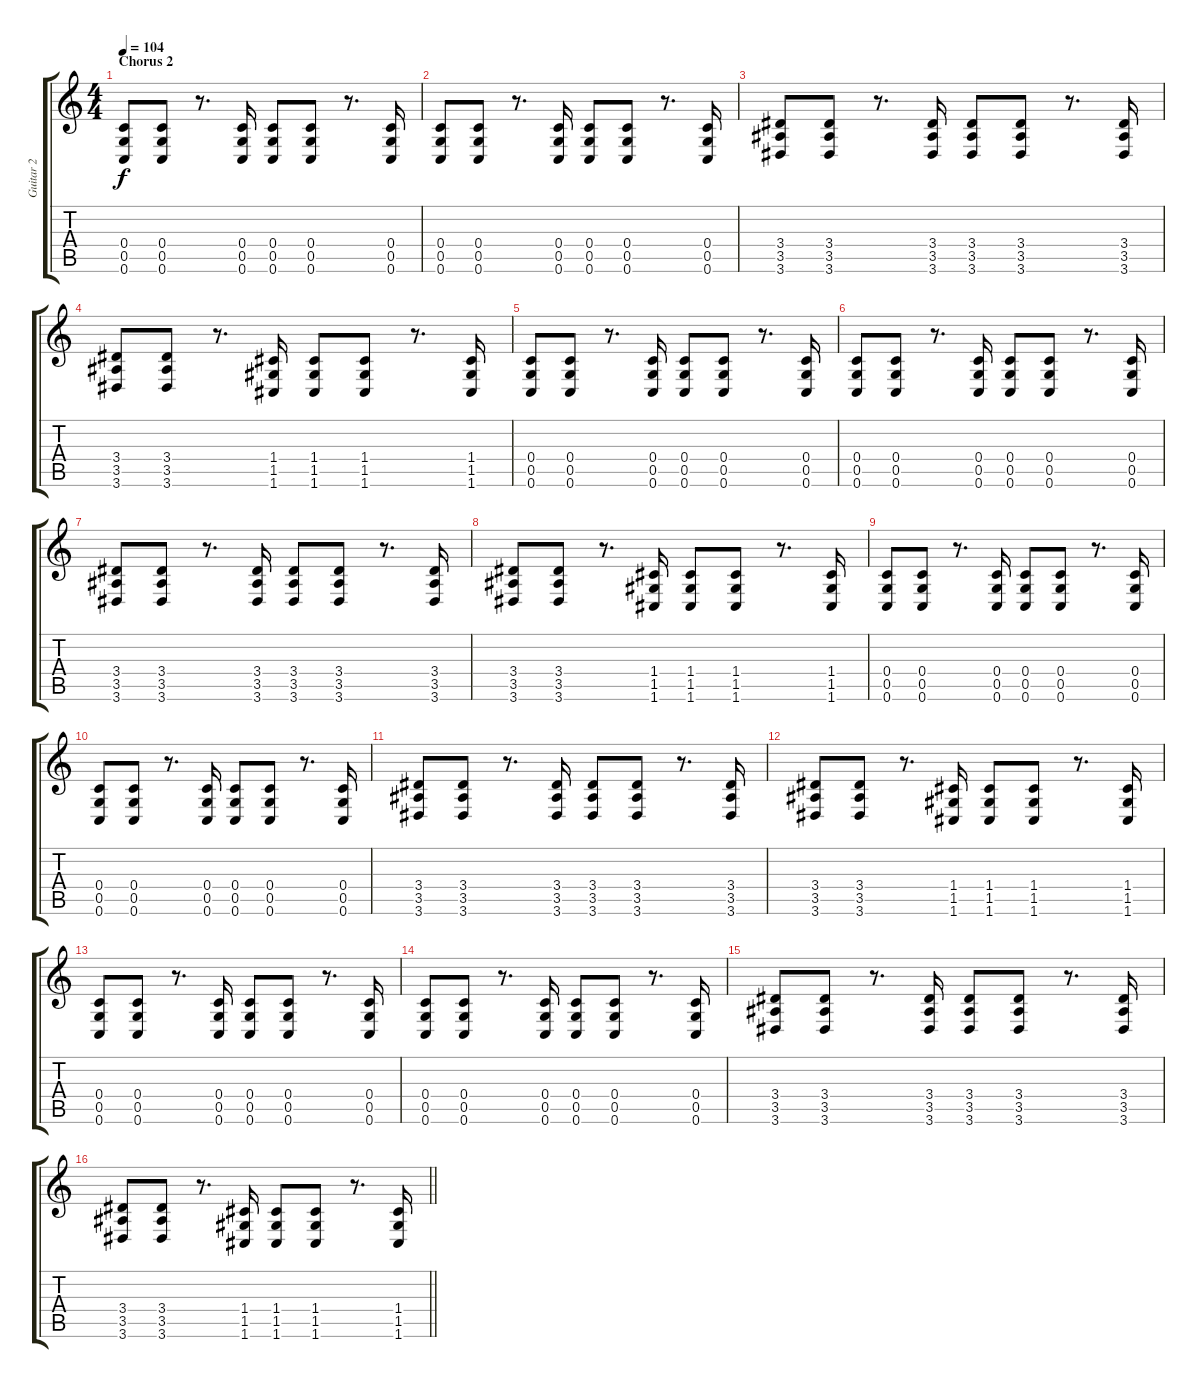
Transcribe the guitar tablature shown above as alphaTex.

\track ("Guitar 2" "Guitar 2") {instrument distortionguitar}
\staff {score tabs}
\tuning (D4 A3 F3 C3 G2 C2) {hide}
\ts (4 4)
\section ("" "Chorus 2")
\tempo 104
\clef g2
\ks c
(0.4 0.5 0.6).8{dy f} (0.4 0.5 0.6).8 r.8{d} (0.4 0.5 0.6).16 (0.4 0.5 0.6).8 (0.4 0.5 0.6).8 r.8{d} (0.4 0.5 0.6).16 |
(0.4 0.5 0.6).8 (0.4 0.5 0.6).8 r.8{d} (0.4 0.5 0.6).16 (0.4 0.5 0.6).8 (0.4 0.5 0.6).8 r.8{d} (0.4 0.5 0.6).16 |
(3.4 3.5 3.6).8 (3.4 3.5 3.6).8 r.8{d} (3.4 3.5 3.6).16 (3.4 3.5 3.6).8 (3.4 3.5 3.6).8 r.8{d} (3.4 3.5 3.6).16 |
(3.4 3.5 3.6).8 (3.4 3.5 3.6).8 r.8{d} (1.4 1.5 1.6).16 (1.4 1.5 1.6).8 (1.4 1.5 1.6).8 r.8{d} (1.4 1.5 1.6).16 |
(0.4 0.5 0.6).8 (0.4 0.5 0.6).8 r.8{d} (0.4 0.5 0.6).16 (0.4 0.5 0.6).8 (0.4 0.5 0.6).8 r.8{d} (0.4 0.5 0.6).16 |
(0.4 0.5 0.6).8 (0.4 0.5 0.6).8 r.8{d} (0.4 0.5 0.6).16 (0.4 0.5 0.6).8 (0.4 0.5 0.6).8 r.8{d} (0.4 0.5 0.6).16 |
(3.4 3.5 3.6).8 (3.4 3.5 3.6).8 r.8{d} (3.4 3.5 3.6).16 (3.4 3.5 3.6).8 (3.4 3.5 3.6).8 r.8{d} (3.4 3.5 3.6).16 |
(3.4 3.5 3.6).8 (3.4 3.5 3.6).8 r.8{d} (1.4 1.5 1.6).16 (1.4 1.5 1.6).8 (1.4 1.5 1.6).8 r.8{d} (1.4 1.5 1.6).16 |
(0.4 0.5 0.6).8 (0.4 0.5 0.6).8 r.8{d} (0.4 0.5 0.6).16 (0.4 0.5 0.6).8 (0.4 0.5 0.6).8 r.8{d} (0.4 0.5 0.6).16 |
(0.4 0.5 0.6).8 (0.4 0.5 0.6).8 r.8{d} (0.4 0.5 0.6).16 (0.4 0.5 0.6).8 (0.4 0.5 0.6).8 r.8{d} (0.4 0.5 0.6).16 |
(3.4 3.5 3.6).8 (3.4 3.5 3.6).8 r.8{d} (3.4 3.5 3.6).16 (3.4 3.5 3.6).8 (3.4 3.5 3.6).8 r.8{d} (3.4 3.5 3.6).16 |
(3.4 3.5 3.6).8 (3.4 3.5 3.6).8 r.8{d} (1.4 1.5 1.6).16 (1.4 1.5 1.6).8 (1.4 1.5 1.6).8 r.8{d} (1.4 1.5 1.6).16 |
(0.4 0.5 0.6).8 (0.4 0.5 0.6).8 r.8{d} (0.4 0.5 0.6).16 (0.4 0.5 0.6).8 (0.4 0.5 0.6).8 r.8{d} (0.4 0.5 0.6).16 |
(0.4 0.5 0.6).8 (0.4 0.5 0.6).8 r.8{d} (0.4 0.5 0.6).16 (0.4 0.5 0.6).8 (0.4 0.5 0.6).8 r.8{d} (0.4 0.5 0.6).16 |
(3.4 3.5 3.6).8 (3.4 3.5 3.6).8 r.8{d} (3.4 3.5 3.6).16 (3.4 3.5 3.6).8 (3.4 3.5 3.6).8 r.8{d} (3.4 3.5 3.6).16 |
\barLineRight lightlight
(3.4 3.5 3.6).8 (3.4 3.5 3.6).8 r.8{d} (1.4 1.5 1.6).16 (1.4 1.5 1.6).8 (1.4 1.5 1.6).8 r.8{d} (1.4 1.5 1.6).16
